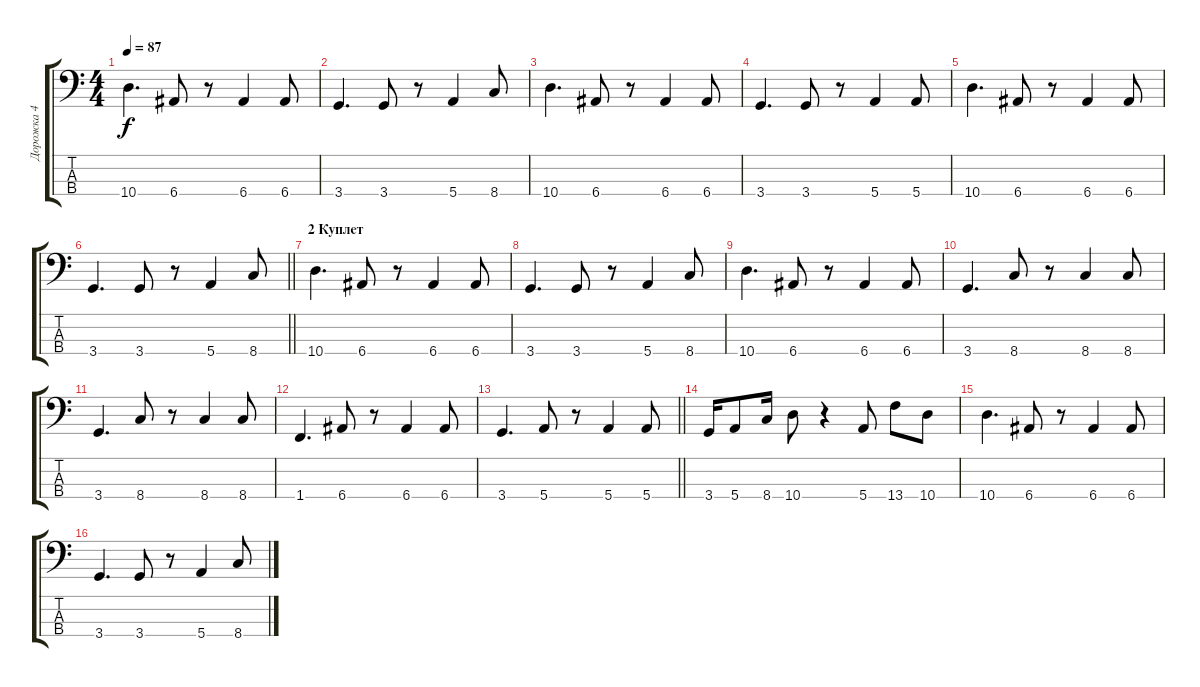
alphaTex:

\track ("Дорожка 4" "Дорожка 4") {instrument electricbassfinger}
\staff {score tabs}
\tuning (G2 D2 A1 E1) {hide}
\ts (4 4)
\tempo 87
\clef f4
\ks c
10.4.4{d dy f} 6.4.8 r.8 6.4.4 6.4.8 |
3.4.4{d} 3.4.8 r.8 5.4.4 8.4.8 |
10.4.4{d} 6.4.8 r.8 6.4.4 6.4.8 |
3.4.4{d} 3.4.8 r.8 5.4.4 5.4.8 |
10.4.4{d} 6.4.8 r.8 6.4.4 6.4.8 |
\barLineRight lightlight
3.4.4{d} 3.4.8 r.8 5.4.4 8.4.8 |
\section ("" "2 Куплет")
10.4.4{d} 6.4.8 r.8 6.4.4 6.4.8 |
3.4.4{d} 3.4.8 r.8 5.4.4 8.4.8 |
10.4.4{d} 6.4.8 r.8 6.4.4 6.4.8 |
3.4.4{d} 8.4.8 r.8 8.4.4 8.4.8 |
3.4.4{d} 8.4.8 r.8 8.4.4 8.4.8 |
1.4.4{d} 6.4.8 r.8 6.4.4 6.4.8 |
\barLineRight lightlight
3.4.4{d} 5.4.8 r.8 5.4.4 5.4.8 |
3.4.16 5.4.8 8.4.16 10.4.8 r.4 5.4.8 13.4.8 10.4.8 |
10.4.4{d} 6.4.8 r.8 6.4.4 6.4.8 |
3.4.4{d} 3.4.8 r.8 5.4.4 8.4.8
